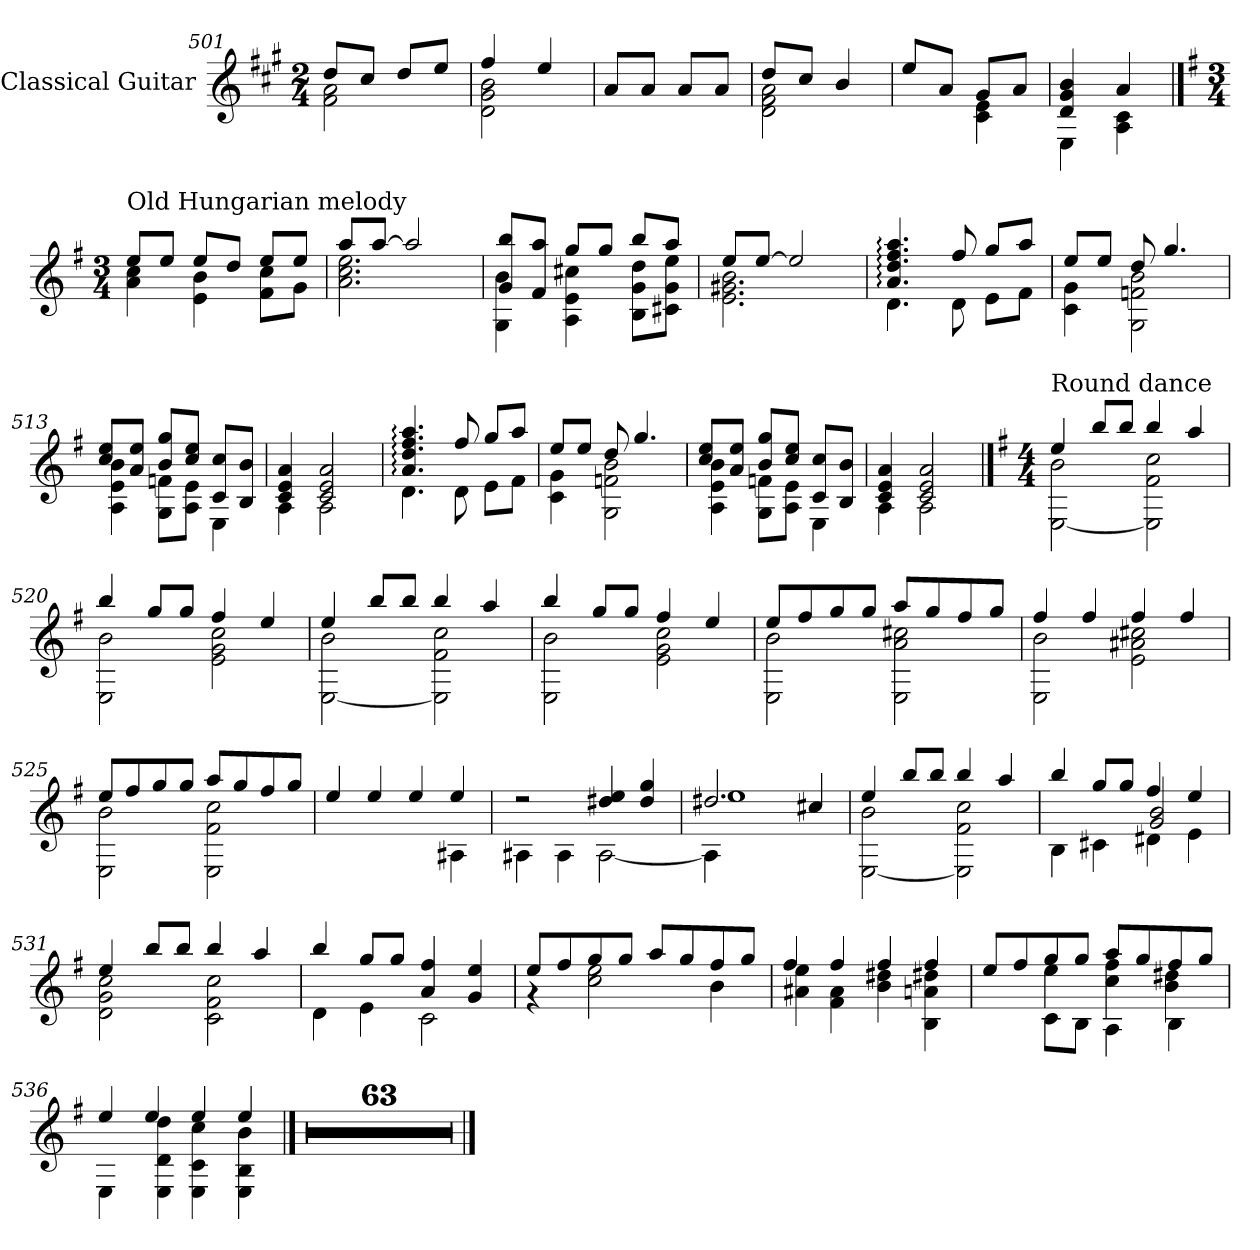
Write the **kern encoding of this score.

**kern
*part1
*staff1
*I"Classical Guitar
*I'Guit.
*clefG2
*k[f#c#g#]
*M2/4
=501
*^
8dd/L	2f#\ 2a\
8cc#/J	.
8dd/L	.
8ee/J	.
=502	=502
4ff#/	2d\ 2g#\ 2b\
4ee/	.
*v	*v
=503
8a/L
8a/J
8a/L
8a/J
=504
*^
8dd/L	2d\ 2f#\ 2a\
8cc#/J	.
4b/	.
=505	=505
8ee/L	4ryy
8a/J	.
8g#/L	4c#\ 4e\
8a/J	.
=506	=506
4d/ 4g#/ 4b/	4E\
4a/	4A\ 4c#\
!!LO:LB:g=z	!!
==507	==507
*k[f#]	*
*M3/4	*
*MM80	*
!LO:TX:a:t=Old Hungarian melody	!
8ee/L	4a\ 4cc\
8ee/J	.
8ee/L	4e\ 4b\
8dd/J	.
8ee/L	8f#\ 8cc\L
8ee/J	8g\J
=508	=508
8aa/L	2.a\ 2.cc\ 2.ee\
[8aa/J	.
2aa/]	.
=509	=509
8g/ 8bb/L	4G\ 4b\
8f#/ 8aa/J	.
8gg/L	4A\ 4e\ 4cc#X\
8gg/J	.
8bb/L	8B\ 8g\ 8dd\L
8aa/J	8c#X\ 8g\ 8ee\J
=510	=510
8ee/L	2.e\ 2.g#X\ 2.b\
[8ee/J	.
2ee/]	.
=511	=511
4.a/: 4.dd/: 4.ff#/: 4.aa/:	4.d\
8ff#/	8d\
8gg/L	8e\L
8aa/J	8f#\J
=512	=512
8ee/L	4c\ 4g\
8ee/J	.
8dd/	2G\ 2fn\ 2b\
4.gg/	.
!!LO:LB:g=z	!!
=513	=513
8cc/ 8ee/L	4A\ 4e\ 4b\
8a/ 8ee/J	.
8b/ 8gg/L	8G\ 8fn\L
8cc/ 8ee/J	8A\ 8e\J
8c/ 8cc/L	4E\
8B/ 8b/J	.
=514	=514
4c/ 4e/ 4a/	4A\
2c/ 2e/ 2a/	2A\
=515	=515
4.a/: 4.dd/: 4.ff#/: 4.aa/:	4.d\
8ff#/	8d\
8gg/L	8e\L
8aa/J	8f#\J
=516	=516
8ee/L	4c\ 4g\
8ee/J	.
8dd/	2G\ 2fn\ 2b\
4.gg/	.
=517	=517
8cc/ 8ee/L	4A\ 4e\ 4b\
8a/ 8ee/J	.
8b/ 8gg/L	8G\ 8fn\L
8cc/ 8ee/J	8A\ 8e\J
8c/ 8cc/L	4E\
8B/ 8b/J	.
=518	=518
4c/ 4e/ 4a/	4A\
2c/ 2e/ 2a/	2A\
!!LO:LB:g=z	!!
==519	==519
*k[f#]	*
*M4/4	*
*MM80	*
!LO:TX:a:t=Round dance	!
4ee/	[2E\ 2b\
8bb/L	.
8bb/J	.
4bb/	2E\] 2f#\ 2cc\
4aa/	.
=520	=520
4bb/	2E\ 2b\
8gg/L	.
8gg/J	.
4ff#/	2e\ 2g\ 2cc\
4ee/	.
=521	=521
4ee/	[2E\ 2b\
8bb/L	.
8bb/J	.
4bb/	2E\] 2f#\ 2cc\
4aa/	.
=522	=522
4bb/	2E\ 2b\
8gg/L	.
8gg/J	.
4ff#/	2e\ 2g\ 2cc\
4ee/	.
!!LO:LB:g=z	!!
=523	=523
8ee/L	2E\ 2b\
8ff#/	.
8gg/	.
8gg/J	.
8aa/L	2E\ 2a\ 2cc#X\
8gg/	.
8ff#/	.
8gg/J	.
=524	=524
4ff#/	2E\ 2b\
4ff#/	.
4ff#/	2e\ 2a#X\ 2cc#X\
4ff#/	.
=525	=525
8ee/L	2E\ 2b\
8ff#/	.
8gg/	.
8gg/J	.
8aa/L	2E\ 2f#\ 2cc\
8gg/	.
8ff#/	.
8gg/J	.
=526	=526
4ee/	2.ryy
4ee/	.
4ee/	.
4ee/	4A#X\
=527	=527
2r	4A#X\
.	4A#\
4dd#X/ 4ee/	[2A#\
4dd#/ 4gg/	.
=528	=528
*	*^
2.dd#X/	4A#\]	1ee
.	2.ryy	.
4cc#X/	.	.
*	*v	*v
!!LO:LB:g=z
=529	=529
4ee/	[2E\ 2b\
8bb/L	.
8bb/J	.
4bb/	2E\] 2f#\ 2cc\
4aa/	.
=530	=530
*	*^
4bb/	4B\	2ryy
8gg/L	4c#X\	.
8gg/J	.	.
4ff#/	4d#X\	2g/ 2b/
4ee/	4e\	.
*	*v	*v
=531	=531
4ee/	2d\ 2g\ 2cc\
8bb/L	.
8bb/J	.
4bb/	2c\ 2f#\ 2cc\
4aa/	.
=532	=532
4bb/	4d\
8gg/L	4e\
8gg/J	.
4a/ 4ff#/	2c\
4g/ 4ee/	.
!!LO:LB:g=z	!!
=533	=533
8ee/L	4r
8ff#/	.
8gg/	2cc\ 2ee\
8gg/J	.
8aa/L	.
8gg/	.
8ff#/	4b\
8gg/J	.
=534	=534
4ff#/	4a#X\ 4ee\
4ff#/	4f#\ 4a#\
4ff#/	4b\ 4dd#X\
4ff#/	4B\ 4an\ 4dd#X\
=535	=535
*	*^
8ee/L	4ryy	4ryy
8ff#/	.	.
8gg/	8c\L	4ee\
8gg/J	8B\J	.
8aa/L	4A\	4cc\ 4ff#\
8gg/	.	.
8ff#/	4B\	4b\ 4dd#X\
8gg/J	.	.
*	*v	*v
=536	=536
4ee/	4E\
4ee/	4E\ 4d\ 4dd\
4ee/	4E\ 4c\ 4cc\
4ee/	4E\ 4B\ 4b\
*v	*v
!!LO:PB:g=z
==537
1r
=538
1r
=539
1r
=540
1r
=541
1r
=542
1r
=543
1r
=544
1r
=545
1r
=546
1r
=547
1r
=548
1r
=549
1r
=550
1r
=551
1r
=552
1r
=553
1r
!!LO:LB:g=z
=554
1r
=555
1r
=556
1r
=557
1r
=558
1r
=559
1r
=560
1r
=561
1r
=562
1r
=563
1r
=564
1r
=565
1r
=566
1r
=567
1r
=568
1r
=569
1r
=570
1r
!!LO:LB:g=z
=571
1r
=572
1r
=573
1r
=574
1r
=575
1r
=576
1r
=577
1r
=578
1r
=579
1r
=580
1r
=581
1r
=582
1r
=583
1r
=584
1r
=585
1r
=586
1r
=587
1r
!!LO:LB:g=z
=588
1r
=589
1r
=590
1r
=591
1r
=592
1r
=593
1r
=594
1r
=595
1r
=596
1r
=597
1r
=598
1r
=599
1r
==
*-
